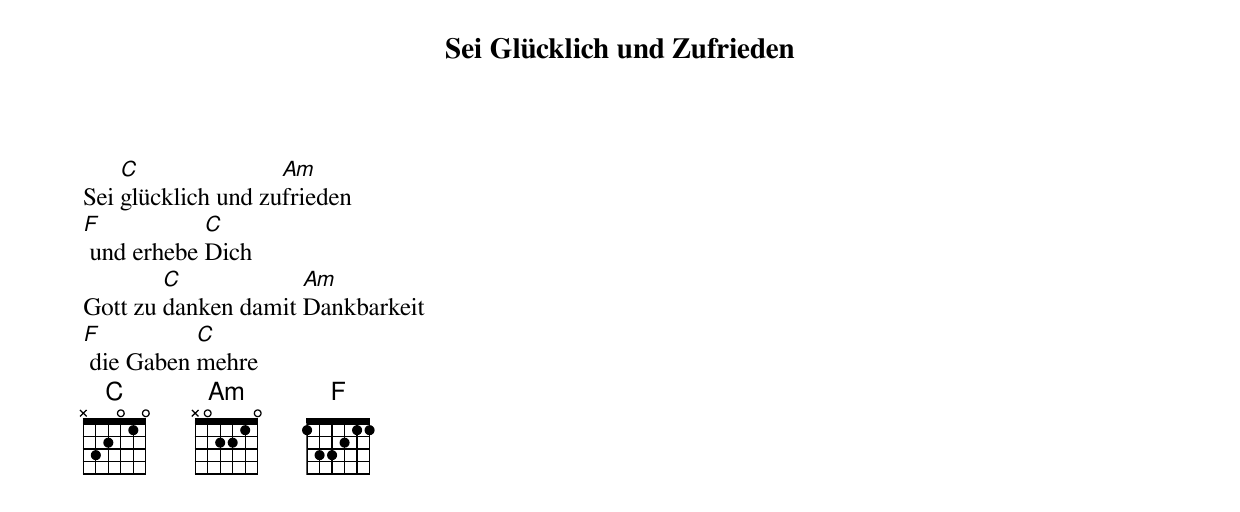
{title: Sei Glücklich und Zufrieden}
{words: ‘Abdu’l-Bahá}
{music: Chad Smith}
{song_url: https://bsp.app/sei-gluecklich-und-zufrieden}

Sei [C]glücklich und zu[Am]frieden
[F] und erhebe [C]Dich
Gott zu [C]danken damit [Am]Dankbarkeit
[F] die Gaben [C]mehre
